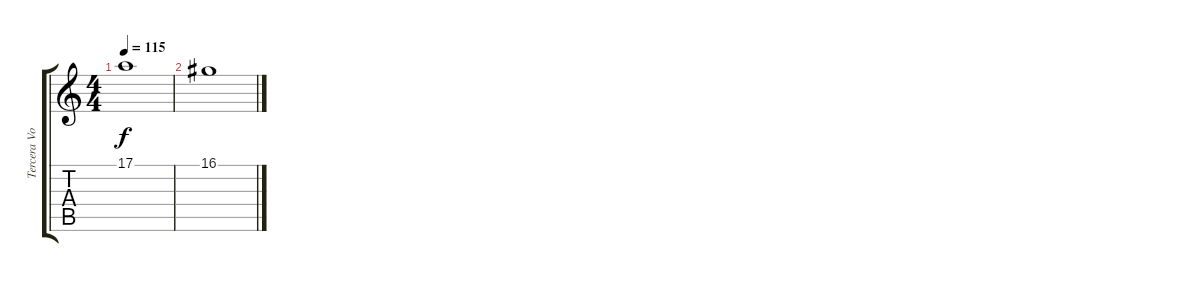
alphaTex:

\track ("Tercera Voz" "Tercera Vo") {instrument altosax}
\staff {score tabs}
\tuning (E4 B3 G3 D3 A2 E2) {hide}
\ts (4 4)
\tempo 115
\clef g2
\ks c
17.1{t}.1{dy f} |
16.1.1
